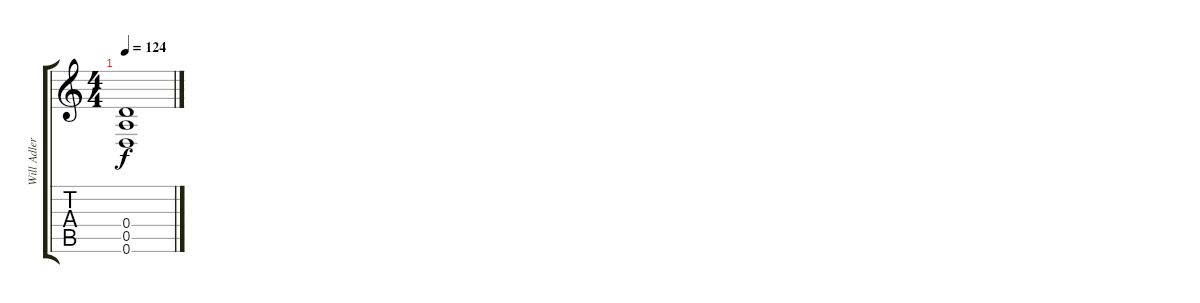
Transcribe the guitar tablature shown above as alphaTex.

\track ("Will Adler - Rhythm" "Will Adler") {instrument distortionguitar}
\staff {score tabs}
\tuning (E4 B3 G3 D3 A2 D2) {hide}
\ts (4 4)
\tempo 124
\clef g2
\ks c
(0.4{t} 0.5{t} 0.6{t}).1{dy f}
